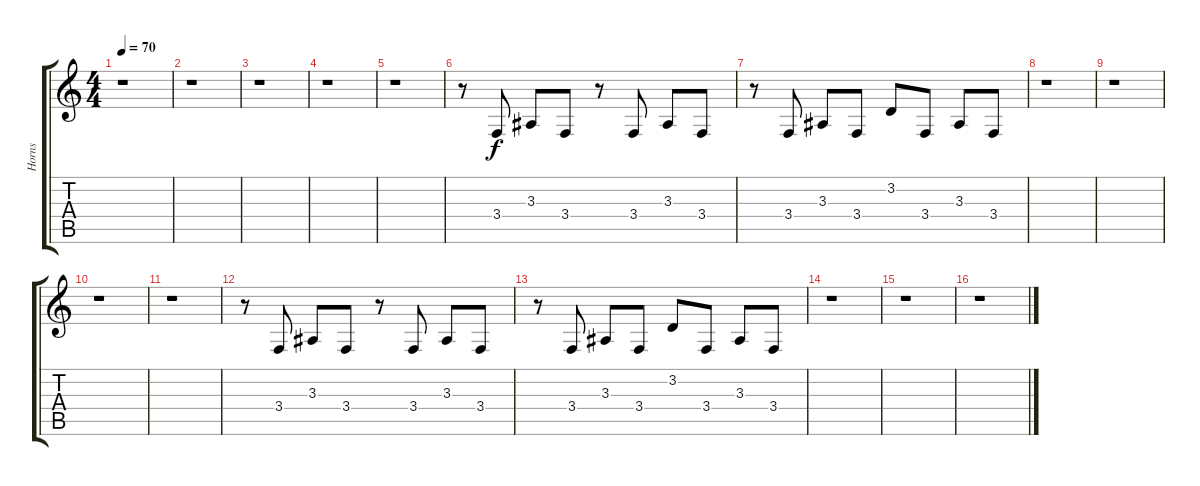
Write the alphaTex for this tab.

\track ("Horns               " "Horns     ") {instrument stringensemble1}
\staff {score tabs}
\tuning (E4 B3 G3 D3 A2 E2) {hide}
\ts (4 4)
\tempo 70
\clef g2
\ks c
r.1{dy f} |
r.1 |
r.1 |
r.1 |
r.1 |
r.8 3.4.8 3.3.8 3.4.8 r.8 3.4.8 3.3.8 3.4.8 |
r.8 3.4.8 3.3.8 3.4.8 3.2.8 3.4.8 3.3.8 3.4.8 |
r.1 |
r.1 |
r.1 |
r.1 |
r.8 3.4.8 3.3.8 3.4.8 r.8 3.4.8 3.3.8 3.4.8 |
r.8 3.4.8 3.3.8 3.4.8 3.2.8 3.4.8 3.3.8 3.4.8 |
r.1 |
r.1 |
r.1
